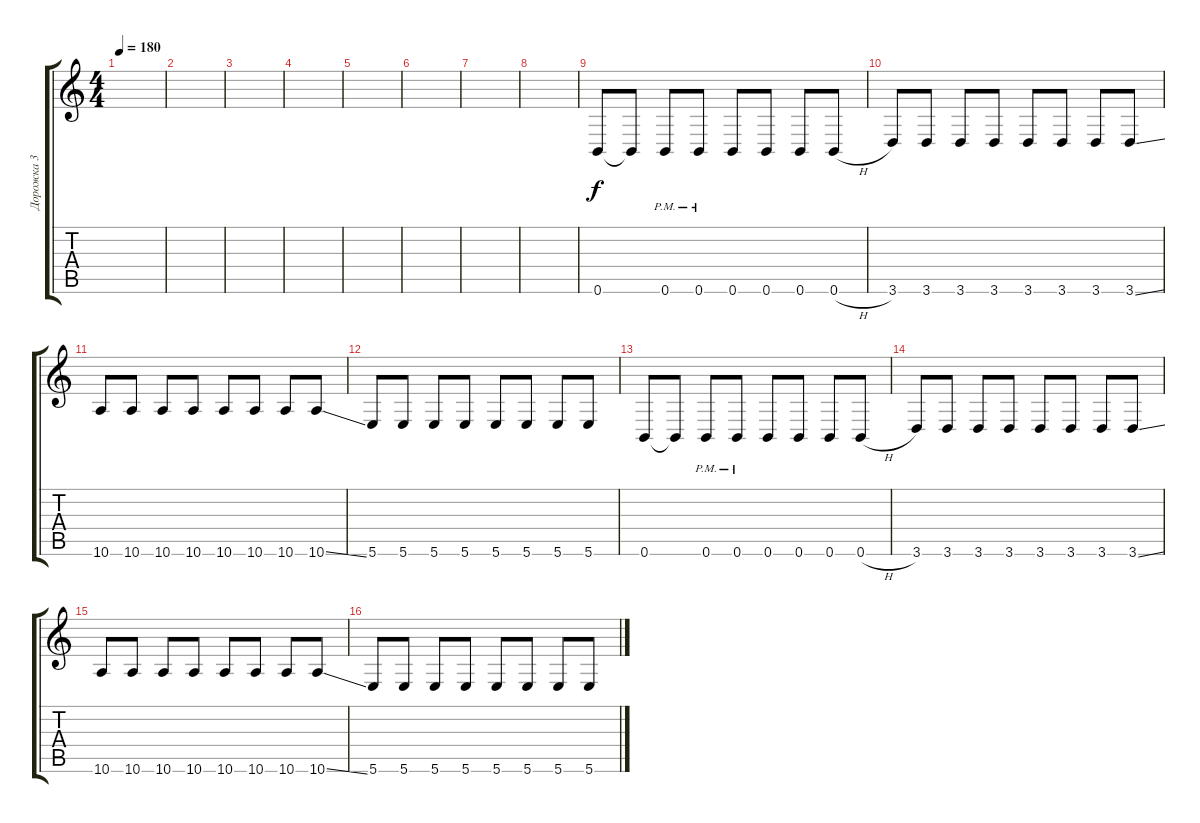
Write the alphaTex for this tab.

\track ("Дорожка 3" "Дорожка 3") {instrument distortionguitar}
\staff {score tabs}
\tuning (E4 B3 G3 D3 A2 B1) {hide}
\ts (4 4)
\tempo 180
\clef g2
\ks c
|
|
|
|
|
|
|
|
0.6.8 0.6{t}.8 0.6{pm}.8 0.6{pm}.8 0.6.8 0.6.8 0.6.8 0.6{h}.8 |
3.6.8 3.6.8 3.6.8 3.6.8 3.6.8 3.6.8 3.6.8 3.6{ss}.8 |
10.6.8 10.6.8 10.6.8 10.6.8 10.6.8 10.6.8 10.6.8 10.6{ss}.8 |
5.6.8 5.6.8 5.6.8 5.6.8 5.6.8 5.6.8 5.6.8 5.6.8 |
0.6.8 0.6{t}.8 0.6{pm}.8 0.6{pm}.8 0.6.8 0.6.8 0.6.8 0.6{h}.8 |
3.6.8 3.6.8 3.6.8 3.6.8 3.6.8 3.6.8 3.6.8 3.6{ss}.8 |
10.6.8 10.6.8 10.6.8 10.6.8 10.6.8 10.6.8 10.6.8 10.6{ss}.8 |
5.6.8 5.6.8 5.6.8 5.6.8 5.6.8 5.6.8 5.6.8 5.6.8
